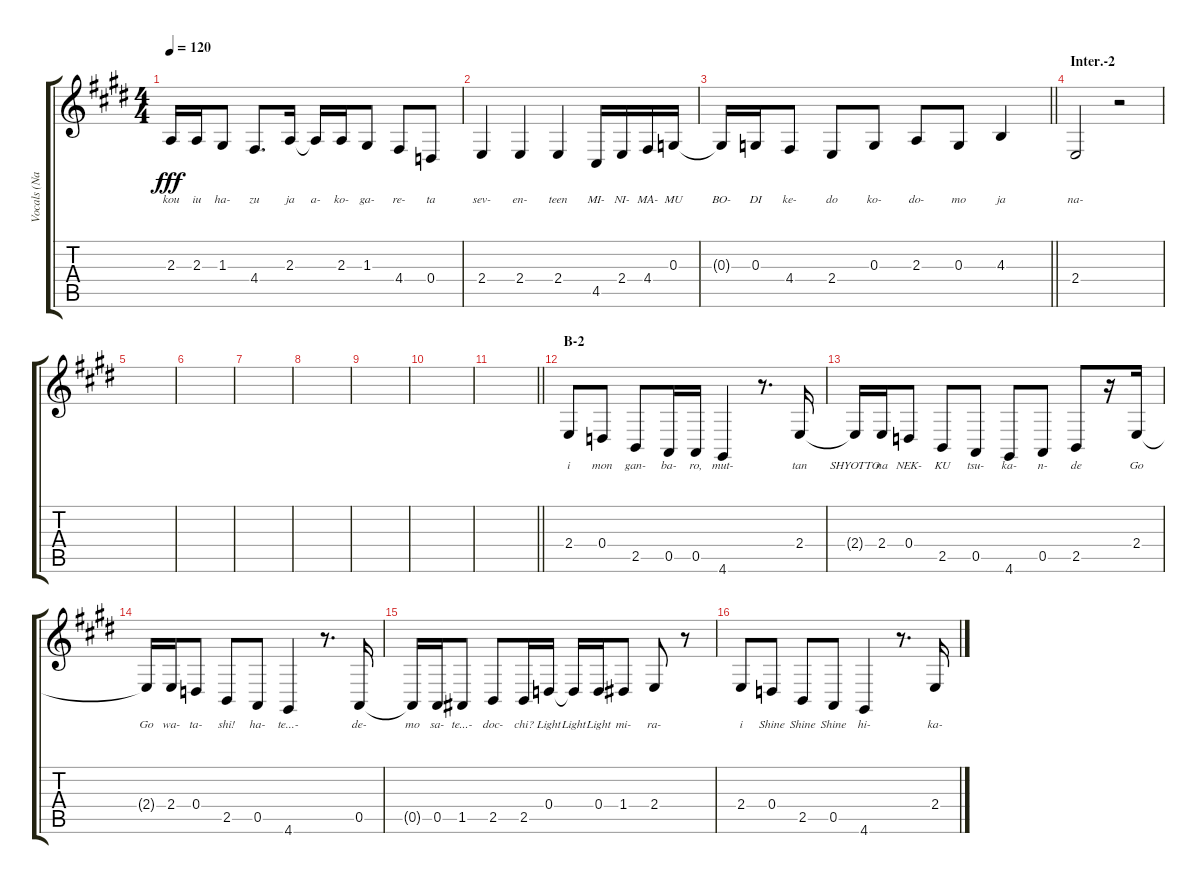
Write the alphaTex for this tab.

\track ("Vocals (Nakano Azusa]" "Vocals (Na") {instrument altosax}
\staff {score tabs}
\tuning (E4 B3 G3 D3 A2 E2) {hide}
\ts (4 4)
\tempo 120
\clef g2
\ks e
2.3{t}.16{lyrics (0 "kou") lyrics (1 "") lyrics (2 "") lyrics (3 "") lyrics (4 "") dy fff} 2.3.16{lyrics (0 "iu") lyrics (1 "") lyrics (2 "") lyrics (3 "") lyrics (4 "")} 1.3.8{lyrics (0 "ha-") lyrics (1 "") lyrics (2 "") lyrics (3 "") lyrics (4 "")} 4.4.8{d lyrics (0 "zu") lyrics (1 "") lyrics (2 "") lyrics (3 "") lyrics (4 "")} 2.3.16{lyrics (0 "ja") lyrics (1 "") lyrics (2 "") lyrics (3 "") lyrics (4 "")} 2.3{t}.16{lyrics (0 "a-") lyrics (1 "") lyrics (2 "") lyrics (3 "") lyrics (4 "")} 2.3.16{lyrics (0 "ko-") lyrics (1 "") lyrics (2 "") lyrics (3 "") lyrics (4 "")} 1.3.8{lyrics (0 "ga-") lyrics (1 "") lyrics (2 "") lyrics (3 "") lyrics (4 "")} 4.4.8{lyrics (0 "re-") lyrics (1 "") lyrics (2 "") lyrics (3 "") lyrics (4 "")} 0.4.8{lyrics (0 "ta") lyrics (1 "") lyrics (2 "") lyrics (3 "") lyrics (4 "")} |
2.4.4{lyrics (0 "sev-") lyrics (1 "") lyrics (2 "") lyrics (3 "") lyrics (4 "")} 2.4.4{lyrics (0 "en-") lyrics (1 "") lyrics (2 "") lyrics (3 "") lyrics (4 "")} 2.4.4{lyrics (0 "teen") lyrics (1 "") lyrics (2 "") lyrics (3 "") lyrics (4 "")} 4.5.16{lyrics (0 "MI-") lyrics (1 "") lyrics (2 "") lyrics (3 "") lyrics (4 "")} 2.4.16{lyrics (0 "NI-") lyrics (1 "") lyrics (2 "") lyrics (3 "") lyrics (4 "")} 4.4.16{lyrics (0 "MA-") lyrics (1 "") lyrics (2 "") lyrics (3 "") lyrics (4 "")} 0.3.16{lyrics (0 "MU") lyrics (1 "") lyrics (2 "") lyrics (3 "") lyrics (4 "")} |
\barLineRight lightlight
0.3{t}.16{lyrics (0 "BO-") lyrics (1 "") lyrics (2 "") lyrics (3 "") lyrics (4 "")} 0.3.16{lyrics (0 "DI") lyrics (1 "") lyrics (2 "") lyrics (3 "") lyrics (4 "")} 4.4.8{lyrics (0 "ke-") lyrics (1 "") lyrics (2 "") lyrics (3 "") lyrics (4 "")} 2.4.8{lyrics (0 "do") lyrics (1 "") lyrics (2 "") lyrics (3 "") lyrics (4 "")} 0.3.8{lyrics (0 "ko-") lyrics (1 "") lyrics (2 "") lyrics (3 "") lyrics (4 "")} 2.3.8{lyrics (0 "do-") lyrics (1 "") lyrics (2 "") lyrics (3 "") lyrics (4 "")} 0.3.8{lyrics (0 "mo") lyrics (1 "") lyrics (2 "") lyrics (3 "") lyrics (4 "")} 4.3.4{lyrics (0 "ja") lyrics (1 "") lyrics (2 "") lyrics (3 "") lyrics (4 "")} |
\section ("" "Inter.-2")
2.4.2{lyrics (0 "na-") lyrics (1 "") lyrics (2 "") lyrics (3 "") lyrics (4 "")} r.2 |
|
|
|
|
|
|
\barLineRight lightlight
|
\section ("" "B-2")
2.4.8{lyrics (0 "i") lyrics (1 "") lyrics (2 "") lyrics (3 "") lyrics (4 "")} 0.4.8{lyrics (0 "mon") lyrics (1 "") lyrics (2 "") lyrics (3 "") lyrics (4 "")} 2.5.8{lyrics (0 "gan-") lyrics (1 "") lyrics (2 "") lyrics (3 "") lyrics (4 "")} 0.5.16{lyrics (0 "ba-") lyrics (1 "") lyrics (2 "") lyrics (3 "") lyrics (4 "")} 0.5.16{lyrics (0 "ro,") lyrics (1 "") lyrics (2 "") lyrics (3 "") lyrics (4 "")} 4.6.4{lyrics (0 "mut-") lyrics (1 "") lyrics (2 "") lyrics (3 "") lyrics (4 "")} r.8{d} 2.4.16{lyrics (0 "tan") lyrics (1 "") lyrics (2 "") lyrics (3 "") lyrics (4 "")} |
2.4{t}.16{lyrics (0 "SHYOTTO") lyrics (1 "") lyrics (2 "") lyrics (3 "") lyrics (4 "")} 2.4.16{lyrics (0 "na") lyrics (1 "") lyrics (2 "") lyrics (3 "") lyrics (4 "")} 0.4.8{lyrics (0 "NEK-") lyrics (1 "") lyrics (2 "") lyrics (3 "") lyrics (4 "")} 2.5.8{lyrics (0 "KU") lyrics (1 "") lyrics (2 "") lyrics (3 "") lyrics (4 "")} 0.5.8{lyrics (0 "tsu-") lyrics (1 "") lyrics (2 "") lyrics (3 "") lyrics (4 "")} 4.6.8{lyrics (0 "ka-") lyrics (1 "") lyrics (2 "") lyrics (3 "") lyrics (4 "")} 0.5.8{lyrics (0 "n-") lyrics (1 "") lyrics (2 "") lyrics (3 "") lyrics (4 "")} 2.5.8{lyrics (0 "de") lyrics (1 "") lyrics (2 "") lyrics (3 "") lyrics (4 "")} r.16 2.4.16{lyrics (0 "Go") lyrics (1 "") lyrics (2 "") lyrics (3 "") lyrics (4 "")} |
2.4{t}.16{lyrics (0 "Go") lyrics (1 "") lyrics (2 "") lyrics (3 "") lyrics (4 "")} 2.4.16{lyrics (0 "wa-") lyrics (1 "") lyrics (2 "") lyrics (3 "") lyrics (4 "")} 0.4.8{lyrics (0 "ta-") lyrics (1 "") lyrics (2 "") lyrics (3 "") lyrics (4 "")} 2.5.8{lyrics (0 "shi!") lyrics (1 "") lyrics (2 "") lyrics (3 "") lyrics (4 "")} 0.5.8{lyrics (0 "ha-") lyrics (1 "") lyrics (2 "") lyrics (3 "") lyrics (4 "")} 4.6.4{lyrics (0 "te...-") lyrics (1 "") lyrics (2 "") lyrics (3 "") lyrics (4 "")} r.8{d} 0.5.16{lyrics (0 "de-") lyrics (1 "") lyrics (2 "") lyrics (3 "") lyrics (4 "")} |
0.5{t}.16{lyrics (0 "mo") lyrics (1 "") lyrics (2 "") lyrics (3 "") lyrics (4 "")} 0.5.16{lyrics (0 "sa-") lyrics (1 "") lyrics (2 "") lyrics (3 "") lyrics (4 "")} 1.5.8{lyrics (0 "te...-") lyrics (1 "") lyrics (2 "") lyrics (3 "") lyrics (4 "")} 2.5.8{lyrics (0 "doc-") lyrics (1 "") lyrics (2 "") lyrics (3 "") lyrics (4 "")} 2.5.16{lyrics (0 "chi?") lyrics (1 "") lyrics (2 "") lyrics (3 "") lyrics (4 "")} 0.4.16{lyrics (0 "Light") lyrics (1 "") lyrics (2 "") lyrics (3 "") lyrics (4 "")} 0.4{t}.16{lyrics (0 "Light") lyrics (1 "") lyrics (2 "") lyrics (3 "") lyrics (4 "")} 0.4.16{lyrics (0 "Light") lyrics (1 "") lyrics (2 "") lyrics (3 "") lyrics (4 "")} 1.4.8{lyrics (0 "mi-") lyrics (1 "") lyrics (2 "") lyrics (3 "") lyrics (4 "")} 2.4.8{lyrics (0 "ra-") lyrics (1 "") lyrics (2 "") lyrics (3 "") lyrics (4 "")} r.8 |
2.4.8{lyrics (0 "i") lyrics (1 "") lyrics (2 "") lyrics (3 "") lyrics (4 "")} 0.4.8{lyrics (0 "Shine") lyrics (1 "") lyrics (2 "") lyrics (3 "") lyrics (4 "")} 2.5.8{lyrics (0 "Shine") lyrics (1 "") lyrics (2 "") lyrics (3 "") lyrics (4 "")} 0.5.8{lyrics (0 "Shine") lyrics (1 "") lyrics (2 "") lyrics (3 "") lyrics (4 "")} 4.6.4{lyrics (0 "hi-") lyrics (1 "") lyrics (2 "") lyrics (3 "") lyrics (4 "")} r.8{d} 2.4.16{lyrics (0 "ka-") lyrics (1 "") lyrics (2 "") lyrics (3 "") lyrics (4 "")}
